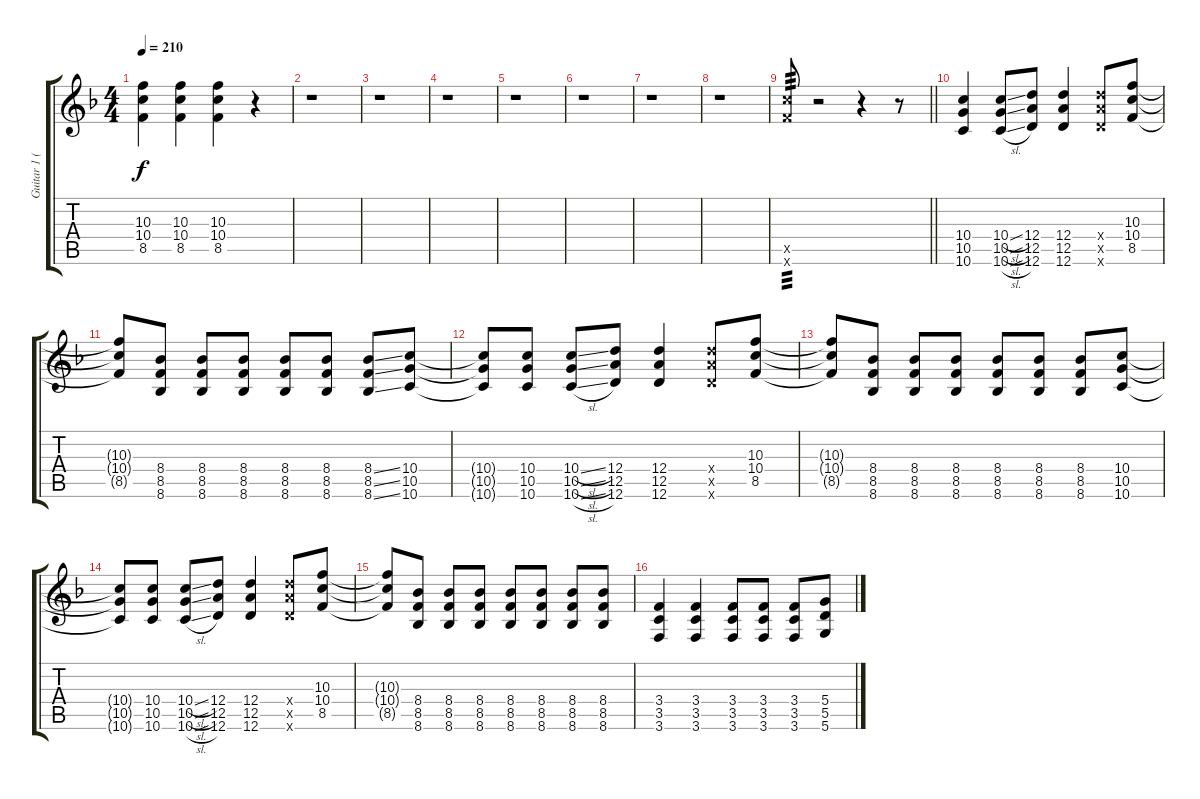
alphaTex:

\track ("Guitar 1 (Dist.)" "Guitar 1 (") {instrument distortionguitar}
\staff {score tabs}
\tuning (E4 B3 G3 D3 A2 D2) {hide}
\ts (4 4)
\tempo 210
\clef g2
\ks f
(10.3 10.4 8.5).4{dy f instrument distortionguitar} (10.3 10.4 8.5).4 (10.3 10.4 8.5).4 r.4 |
r.1 |
r.1 |
r.1 |
r.1 |
r.1 |
r.1 |
r.1 |
\barLineRight lightlight
(15.5{x} 15.6{x}).8{tp 3} r.2 r.4 r.8 |
(10.4 10.5 10.6).4 (10.4{sl} 10.5{sl} 10.6{sl}).8 (12.4 12.5 12.6).8 (12.4 12.5 12.6).4 (12.4{x} 12.5{x} 12.6{x}).8 (10.3 10.4 8.5).8 |
(10.3{t} 10.4{t} 8.5{t}).8 (8.4 8.5 8.6).8 (8.4 8.5 8.6).8 (8.4 8.5 8.6).8 (8.4 8.5 8.6).8 (8.4 8.5 8.6).8 (8.4{ss} 8.5{ss} 8.6{ss}).8 (10.4 10.5 10.6).8 |
(10.4{t} 10.5{t} 10.6{t}).8 (10.4 10.5 10.6).8 (10.4{sl} 10.5{sl} 10.6{sl}).8 (12.4 12.5 12.6).8 (12.4 12.5 12.6).4 (12.4{x} 12.5{x} 12.6{x}).8 (10.3 10.4 8.5).8 |
(10.3{t} 10.4{t} 8.5{t}).8 (8.4 8.5 8.6).8 (8.4 8.5 8.6).8 (8.4 8.5 8.6).8 (8.4 8.5 8.6).8 (8.4 8.5 8.6).8 (8.4 8.5 8.6).8 (10.4 10.5 10.6).8 |
(10.4{t} 10.5{t} 10.6{t}).8 (10.4 10.5 10.6).8 (10.4{sl} 10.5{sl} 10.6{sl}).8 (12.4 12.5 12.6).8 (12.4 12.5 12.6).4 (12.4{x} 12.5{x} 12.6{x}).8 (10.3 10.4 8.5).8 |
(10.3{t} 10.4{t} 8.5{t}).8 (8.4 8.5 8.6).8 (8.4 8.5 8.6).8 (8.4 8.5 8.6).8 (8.4 8.5 8.6).8 (8.4 8.5 8.6).8 (8.4 8.5 8.6).8 (8.4 8.5 8.6).8 |
(3.4 3.5 3.6).4 (3.4 3.5 3.6).4 (3.4 3.5 3.6).8 (3.4 3.5 3.6).8 (3.4 3.5 3.6).8 (5.4 5.5 5.6).8
